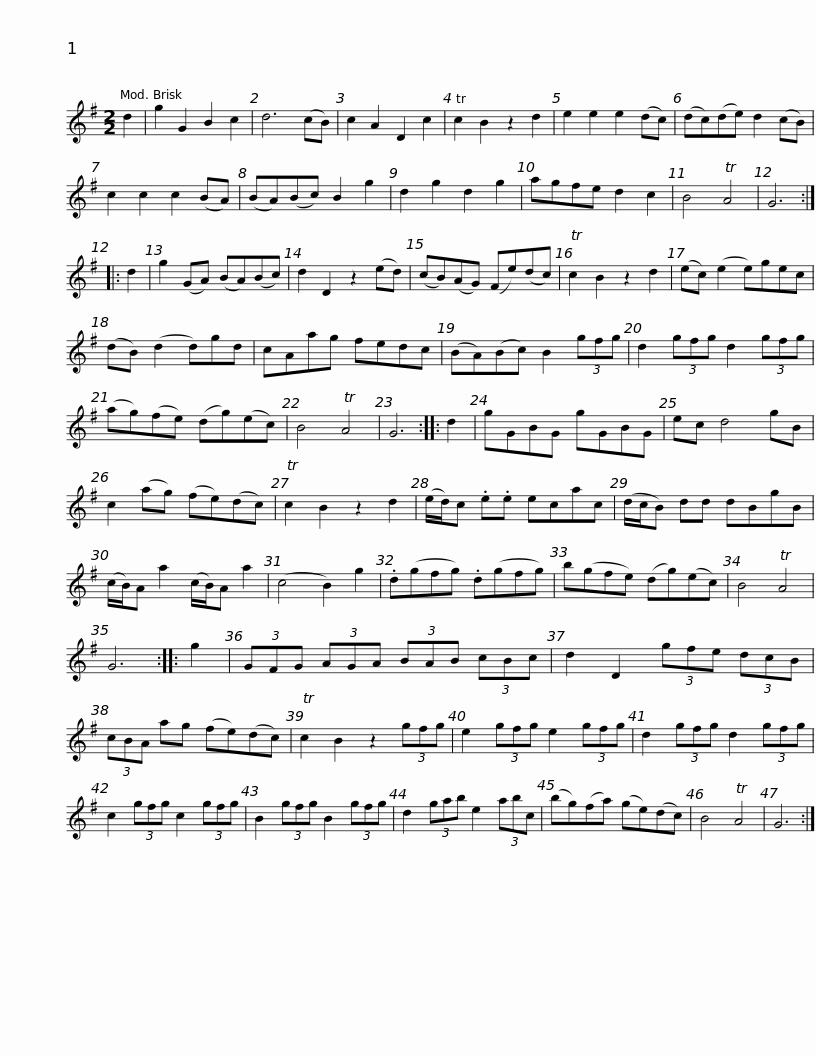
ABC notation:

X:1
L:1/8
M:2/2
I:linebreak $
K:G
V:1 treble
V:1
 d2 | g2 G2 B2 c2 | d6 (cB) | c2 A2 D2 c2 | Tc2 B2 z2 d2 | %5
 e2 e2 e2 (dc) | (dc)(de) d2 (cB) | c2 c2 c2 (BA) | (BA)(Bc) B2 g2 |$ d2 g2 d2 g2 | %10
 agfe d2 c2 | B4 TA4 | G6 :: d2 | g2 (GA) (BA)(Bc) | %15
 d2 D2 z2 (ed) | (cB)(AG) (Fe)(dc) | Tc2 B2 z2 d2 |$ (ec) (e2 e)gec | (dB) (d2 d)gd | %20
 cAag fedc | (BA)(Bc) B2 (3gfg | d2 (3gfg d2 (3gfg | (ag)(fe) (dg)(ec) |$ B4 TA4 | %25
 G6 :: d2 | gGBG gGBG | ec d4 gB | c2 (ag) (fe)(dc) | %30
 Tc2 B2 z2 d2 | (e/d/)c .e.e ecac |$ (d/c/B) dd dBgB | (c/B/)A a2 (c/B/)A a2 | (c4 B2) g2 | %35
 .d(gfg) .d(gfg) | b(gfe) (dg)(ec) | B4 TA4 | G6 :: g2 |$ %40
 (3GFG (3AGA (3BAB (3cBc | d2 D2 (3gfe (3dcB | (3cBA ag (fe)(dc) | Tc2 B2 z2 (3gfg | e2 (3gfg e2 (3gfg |$ %45
 d2 (3gfg d2 (3gfg | c2 (3gfg c2 (3gfg | B2 (3gfg B2 (3gfg | d2 (3gab e2 (3abc | (bg)(fa) (ge)(dc) | %50
 B4 TA4 |$ G6 :| %52
